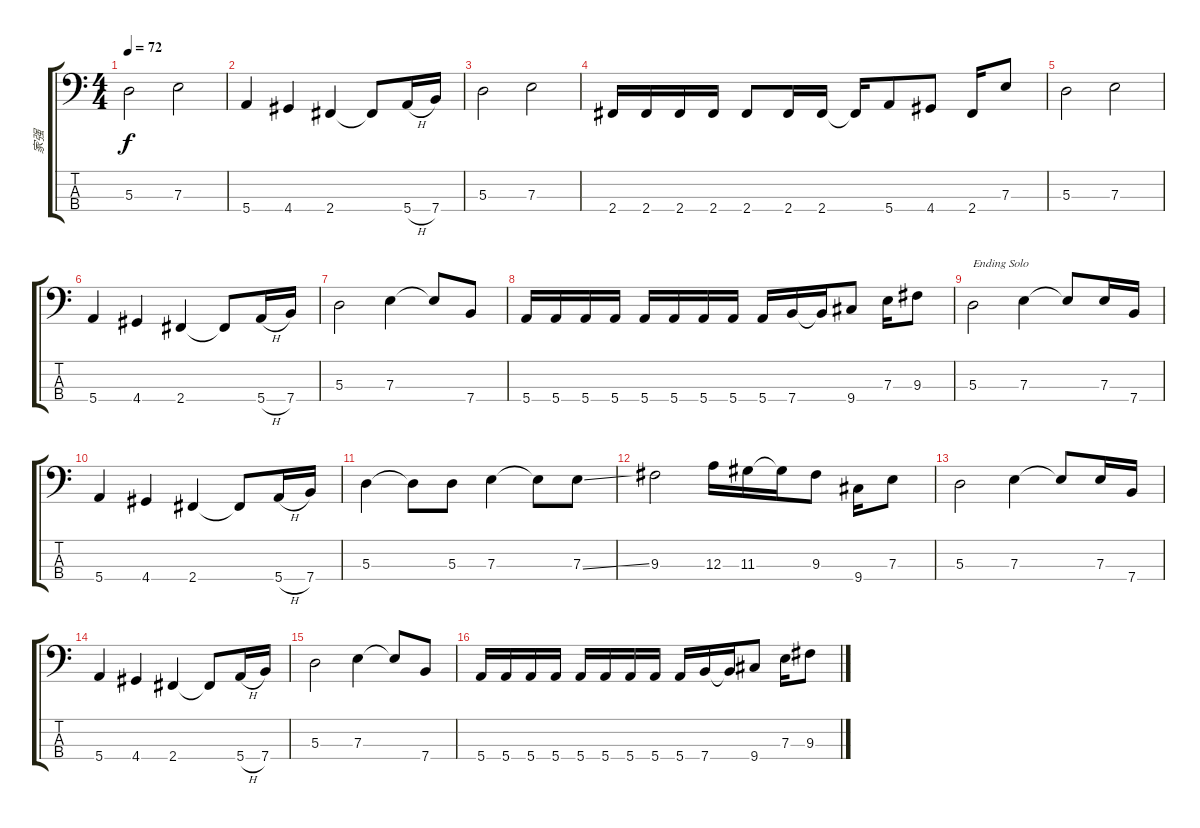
\track ("家强" "家强") {instrument electricbassfinger}
\staff {score tabs}
\tuning (G2 D2 A1 E1) {hide}
\ts (4 4)
\tempo 72
\clef f4
\ks c
5.3.2{dy f} 7.3.2 |
5.4.4 4.4.4 2.4.4 2.4{t}.8 5.4{h}.16 7.4.16 |
5.3.2 7.3.2 |
2.4.16 2.4.16 2.4.16 2.4.16 2.4.8 2.4.16 2.4.16 2.4{t}.16 5.4.8 4.4.8 2.4.16 7.3.8 |
5.3.2 7.3.2 |
5.4.4 4.4.4 2.4.4 2.4{t}.8 5.4{h}.16 7.4.16 |
5.3.2 7.3.4 7.3{t}.8 7.4.8 |
5.4.16 5.4.16 5.4.16 5.4.16 5.4.16 5.4.16 5.4.16 5.4.16 5.4.16 7.4.16 7.4{t}.16 9.4.8 7.3.16 9.3.8 |
5.3.2{txt "Ending Solo"} 7.3.4 7.3{t}.8 7.3.16 7.4.16 |
5.4.4 4.4.4 2.4.4 2.4{t}.8 5.4{h}.16 7.4.16 |
5.3.4 5.3{t}.8 5.3.8 7.3.4 7.3{t}.8 7.3{ss}.8 |
9.3.2 12.3.16 11.3.16 11.3{t}.16 9.3.8 9.4.16 7.3.8 |
5.3.2 7.3.4 7.3{t}.8 7.3.16 7.4.16 |
5.4.4 4.4.4 2.4.4 2.4{t}.8 5.4{h}.16 7.4.16 |
5.3.2 7.3.4 7.3{t}.8 7.4.8 |
5.4.16 5.4.16 5.4.16 5.4.16 5.4.16 5.4.16 5.4.16 5.4.16 5.4.16 7.4.16 7.4{t}.16 9.4.8 7.3.16 9.3.8
